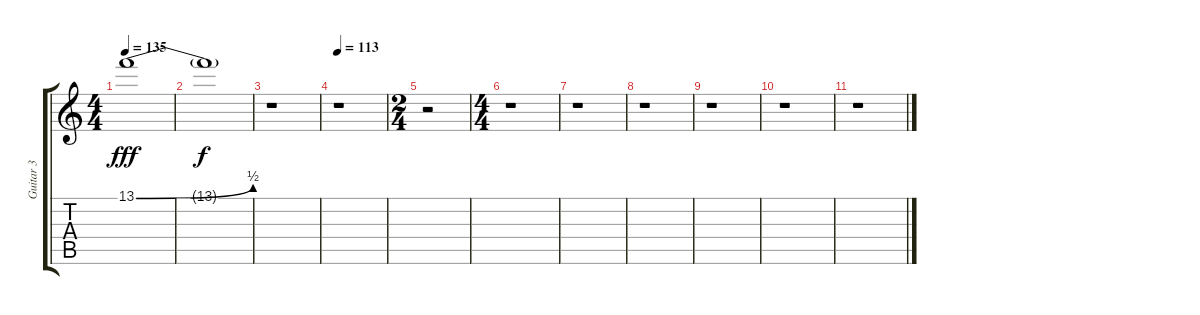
\track ("Guitar 3" "Guitar 3") {instrument distortionguitar}
\staff {score tabs}
\tuning (E4 B3 G3 D3 A2 E2) {hide}
\ts (4 4)
\tempo 135
\clef g2
\ks c
13.1{be (bend 0 0 60 2)}.1{dy fff} |
13.1{t}.1{dy f} |
r.1 |
\tempo 113
r.1 |
\ts (2 4)
r.2 |
\ts (4 4)
r.1 |
r.1 |
r.1 |
r.1 |
r.1 |
r.1
